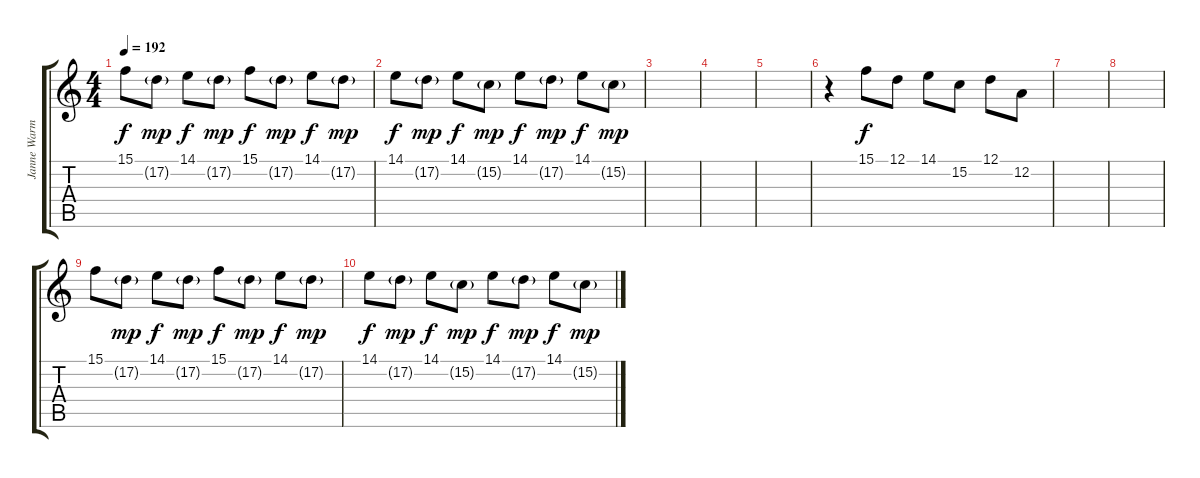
\track ("Janne Warman" "Janne Warm") {instrument stringensemble1}
\staff {score tabs}
\tuning (D4 A3 F3 C3 G2 D2) {hide}
\ts (4 4)
\tempo 192
\clef g2
\ks c
15.1.8{dy f} 17.2{g}.8{dy mp} 14.1.8{dy f} 17.2{g}.8{dy mp} 15.1.8{dy f} 17.2{g}.8{dy mp} 14.1.8{dy f} 17.2{g}.8{dy mp} |
14.1.8{dy f} 17.2{g}.8{dy mp} 14.1.8{dy f} 15.2{g}.8{dy mp} 14.1.8{dy f} 17.2{g}.8{dy mp} 14.1.8{dy f} 15.2{g}.8{dy mp} |
|
|
|
r.4 15.1.8{dy f} 12.1.8 14.1.8 15.2.8 12.1.8 12.2.8 |
|
|
15.1.8 17.2{g}.8{dy mp} 14.1.8{dy f} 17.2{g}.8{dy mp} 15.1.8{dy f} 17.2{g}.8{dy mp} 14.1.8{dy f} 17.2{g}.8{dy mp} |
14.1.8{dy f} 17.2{g}.8{dy mp} 14.1.8{dy f} 15.2{g}.8{dy mp} 14.1.8{dy f} 17.2{g}.8{dy mp} 14.1.8{dy f} 15.2{g}.8{dy mp}
